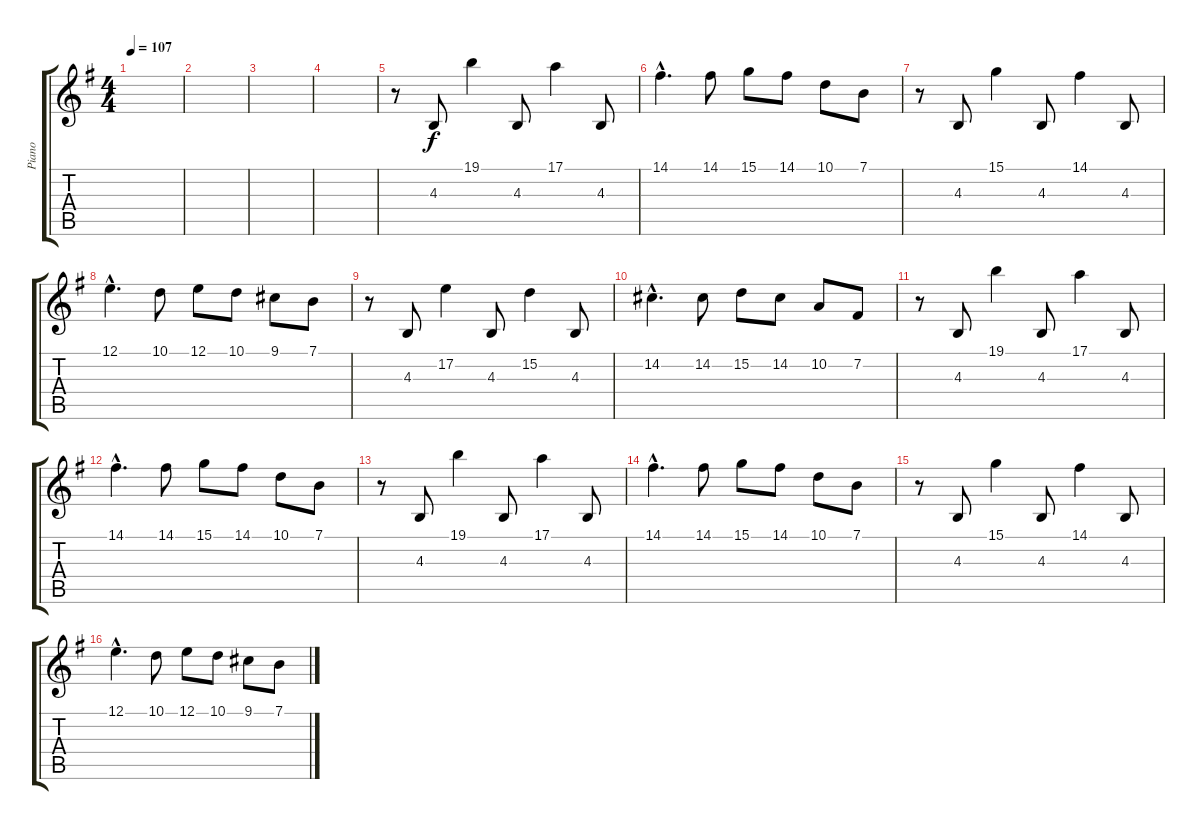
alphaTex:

\track ("Piano" "Piano") {instrument brightacousticpiano}
\staff {score tabs}
\tuning (E4 B3 G3 D3 A2 E2) {hide}
\ts (4 4)
\tempo 107
\clef g2
\ks g
|
|
|
|
r.8 4.3.8 19.1.4 4.3.8 17.1.4 4.3.8 |
14.1{hac}.4{d} 14.1.8 15.1.8 14.1.8 10.1.8 7.1.8 |
r.8 4.3.8 15.1.4 4.3.8 14.1.4 4.3.8 |
12.1{hac}.4{d} 10.1.8 12.1.8 10.1.8 9.1.8 7.1.8 |
r.8 4.3.8 17.2.4 4.3.8 15.2.4 4.3.8 |
14.2{hac}.4{d} 14.2.8 15.2.8 14.2.8 10.2.8 7.2.8 |
r.8 4.3.8 19.1.4 4.3.8 17.1.4 4.3.8 |
14.1{hac}.4{d} 14.1.8 15.1.8 14.1.8 10.1.8 7.1.8 |
r.8 4.3.8 19.1.4 4.3.8 17.1.4 4.3.8 |
14.1{hac}.4{d} 14.1.8 15.1.8 14.1.8 10.1.8 7.1.8 |
r.8 4.3.8 15.1.4 4.3.8 14.1.4 4.3.8 |
12.1{hac}.4{d} 10.1.8 12.1.8 10.1.8 9.1.8 7.1.8
